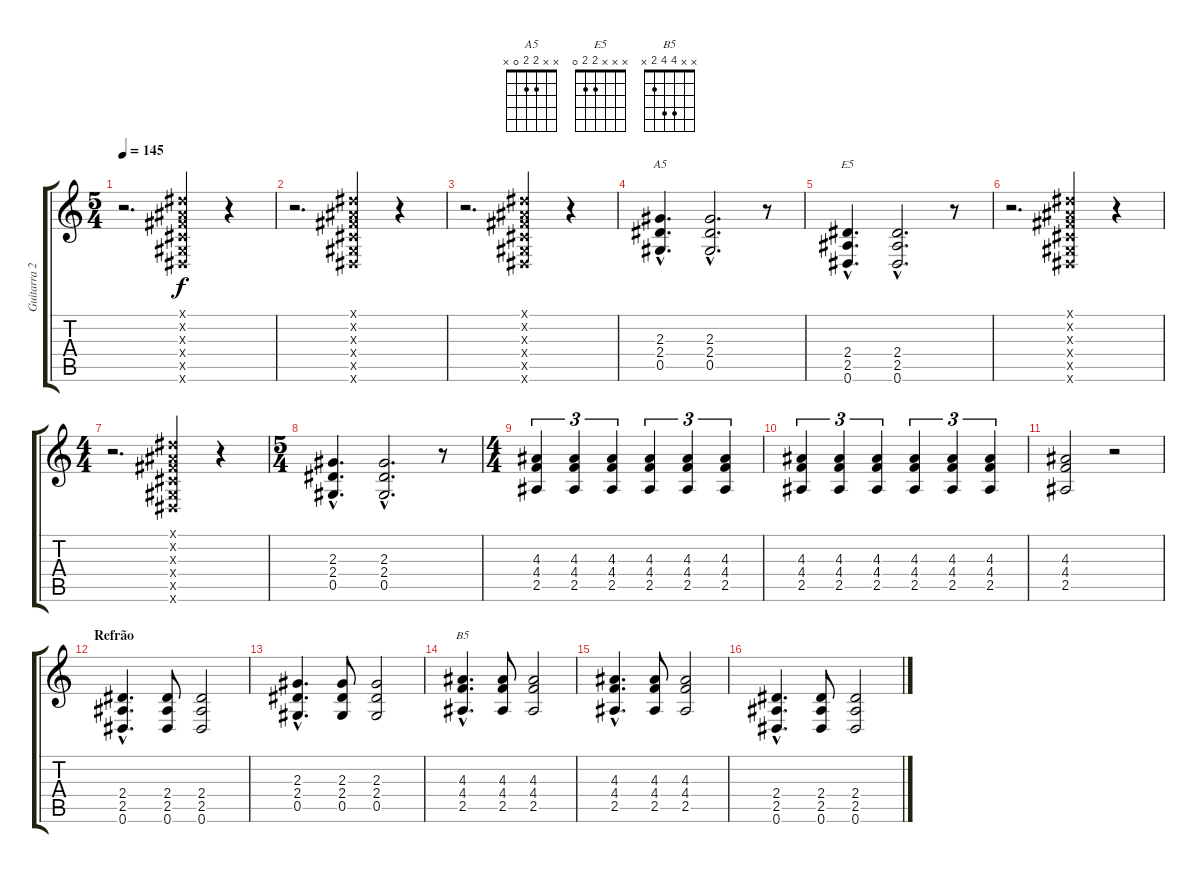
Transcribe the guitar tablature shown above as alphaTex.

\track ("Guitarra 2" "Guitarra 2") {instrument distortionguitar}
\staff {score tabs}
\tuning (Eb4 Bb3 Gb3 Db3 Ab2 Eb2) {hide}
\chord ("A5" x x 2 2 0 x)
\chord ("E5" x x x 2 2 0)
\chord ("B5" x x 4 4 2 x)
\ts (5 4)
\tempo 145
\clef g2
\ks c
r.2{d dy f} (0.1{x} 0.2{x} 0.3{x} 0.4{x} 0.5{x} 0.6{x}).4 r.4 |
r.2{d} (0.1{x} 0.2{x} 0.3{x} 0.4{x} 0.5{x} 0.6{x}).4 r.4 |
r.2{d} (0.1{x} 0.2{x} 0.3{x} 0.4{x} 0.5{x} 0.6{x}).4 r.4 |
(2.3{hac} 2.4{hac} 0.5{hac}).4{d ch "A5"} (2.3{hac} 2.4{hac} 0.5{hac}).2{d} r.8 |
(2.4{hac} 2.5{hac} 0.6{hac}).4{d ch "E5"} (2.4{hac} 2.5{hac} 0.6{hac}).2{d} r.8 |
r.2{d} (0.1{x} 0.2{x} 0.3{x} 0.4{x} 0.5{x} 0.6{x}).4 r.4 |
\ts (4 4)
r.2{d} (0.1{x} 0.2{x} 0.3{x} 0.4{x} 0.5{x} 0.6{x}).4 r.4 |
\ts (5 4)
(2.3{hac} 2.4{hac} 0.5{hac}).4{d} (2.3{hac} 2.4{hac} 0.5{hac}).2{d} r.8 |
\ts (4 4)
(4.3 4.4 2.5).4{tu (3 2)} (4.3 4.4 2.5).4{tu (3 2)} (4.3 4.4 2.5).4{tu (3 2)} (4.3 4.4 2.5).4{tu (3 2)} (4.3 4.4 2.5).4{tu (3 2)} (4.3 4.4 2.5).4{tu (3 2)} |
(4.3 4.4 2.5).4{tu (3 2)} (4.3 4.4 2.5).4{tu (3 2)} (4.3 4.4 2.5).4{tu (3 2)} (4.3 4.4 2.5).4{tu (3 2)} (4.3 4.4 2.5).4{tu (3 2)} (4.3 4.4 2.5).4{tu (3 2)} |
(4.3 4.4 2.5).2 r.2 |
\section ("" "Refrão")
(2.4{hac} 2.5{hac} 0.6{hac}).4{d} (2.4 2.5 0.6).8 (2.4 2.5 0.6).2 |
(2.3{hac} 2.4{hac} 0.5{hac}).4{d} (2.3 2.4 0.5).8 (2.3 2.4 0.5).2 |
(4.3{hac} 4.4{hac} 2.5{hac}).4{d ch "B5"} (4.3 4.4 2.5).8 (4.3 4.4 2.5).2 |
(4.3{hac} 4.4{hac} 2.5{hac}).4{d} (4.3 4.4 2.5).8 (4.3 4.4 2.5).2 |
(2.4{hac} 2.5{hac} 0.6{hac}).4{d} (2.4 2.5 0.6).8 (2.4 2.5 0.6).2
